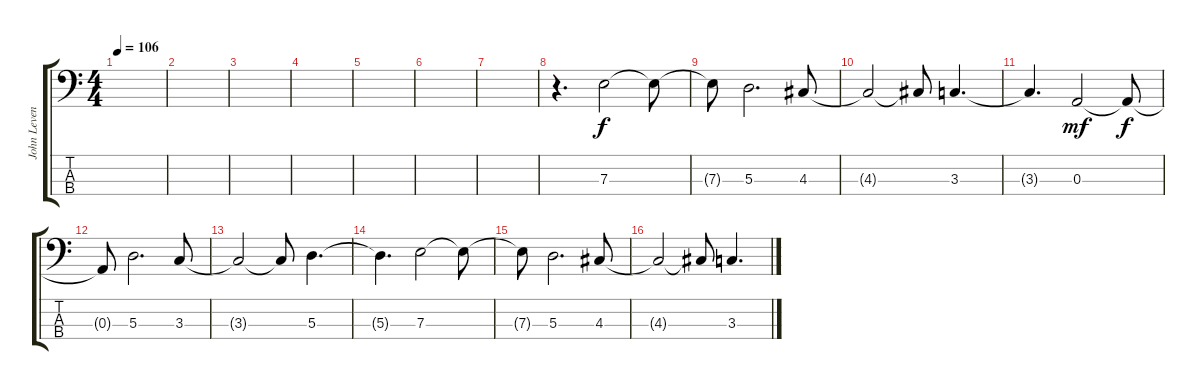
\track ("John Leven - Bass" "John Leven") {instrument electricbassfinger}
\staff {score tabs}
\tuning (G2 D2 A1 E1) {hide}
\ts (4 4)
\tempo 106
\clef f4
\ks c
|
|
|
|
|
|
|
r.4{d} 7.3.2 7.3{t}.8 |
7.3{t}.8 5.3.2{d} 4.3.8 |
4.3{t}.2 4.3{t}.8 3.3.4{d} |
3.3{t}.4{d} 0.3.2{dy mf} 0.3{t}.8{dy f} |
0.3{t}.8 5.3.2{d} 3.3.8 |
3.3{t}.2 3.3{t}.8 5.3.4{d} |
5.3{t}.4{d} 7.3.2 7.3{t}.8 |
7.3{t}.8 5.3.2{d} 4.3.8 |
4.3{t}.2 4.3{t}.8 3.3.4{d}
